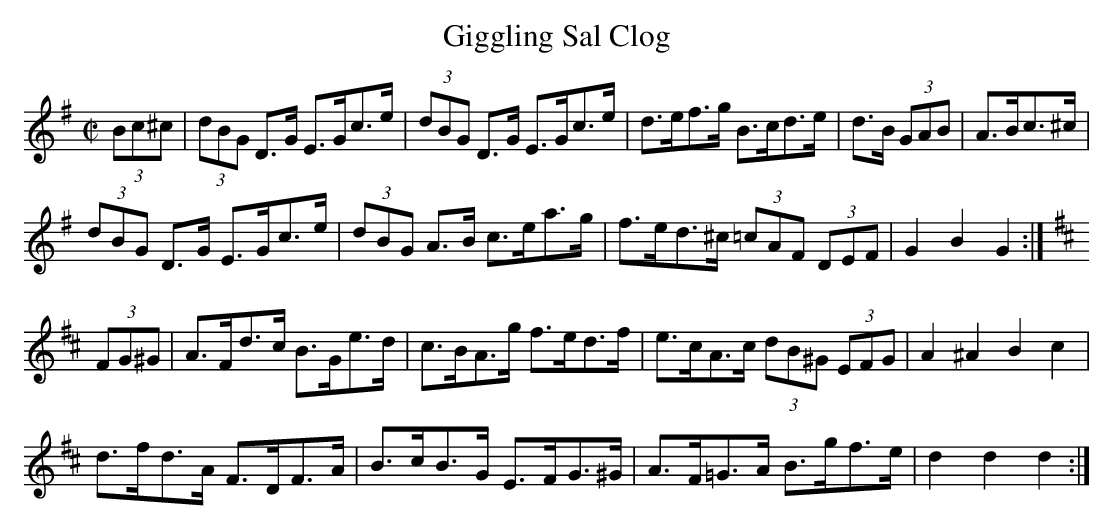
X:1
T:Giggling Sal Clog
M:C|
L:1/8
K:G
(3Bc^c|(3dBG D>G E>Gc>e|(3dBG D>G E>Gc>e|d>ef>g B>cd>e|d>B (3GAB|A>Bc>^c|
(3dBG D>G E>Gc>e|(3dBG A>B c>ea>g|f>ed>^c (3=cAF (3DEF|G2B2G2:|
K:D
(3FG^G|A>Fd>c B>Ge>d|c>BA>g f>ed>f|e>cA>c (3dB^G (3EFG|A2^A2 B2c2|
d>fd>A F>DF>A|B>cB>G E>FG>^G|A>F=G>A B>gf>e|d2d2d2:|]
